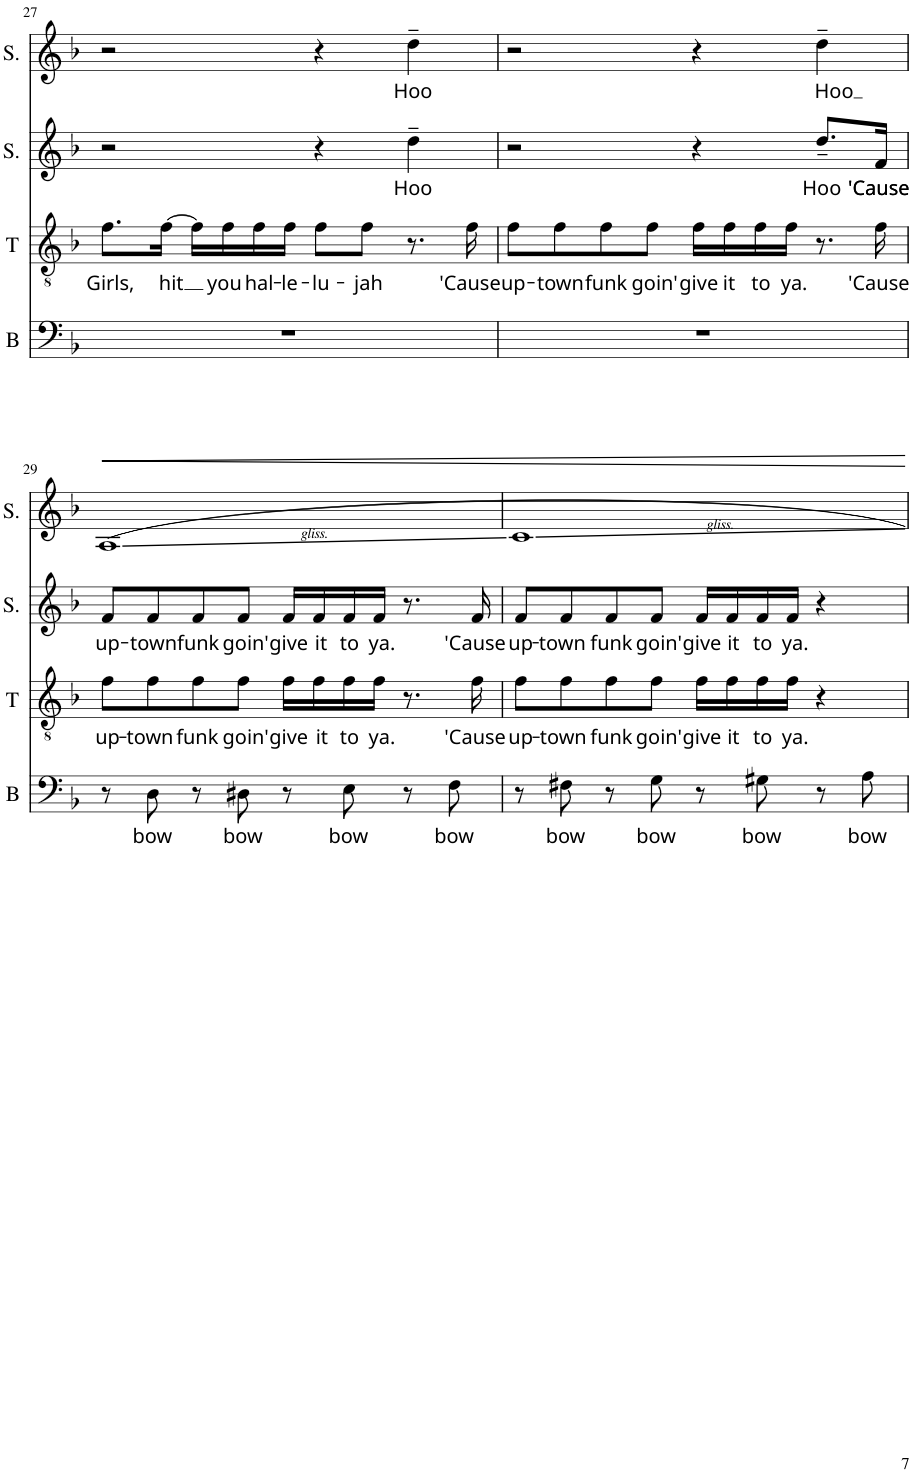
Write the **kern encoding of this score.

**kern	**kern	**kern	**text	**kern	**text	**kern	**text	**kern	**text
*part5	*part5	*part4	*part4	*part3	*part3	*part2	*part2	*part1	*part1
*staff6	*staff5	*staff4	*staff4	*staff3	*staff3	*staff2	*staff2	*staff1	*staff1
*I"Piano	*	*I"Bass	*	*I"Tenor	*	*I"Alto	*	*I"Soprano	*
*I'Pno	*	*I'B	*	*I'T	*	*I'A	*	*I'S	*
!!LO:PB:g=z
*clefF4	*clefG2	*clefF4	*	*clefGv2	*	*clefG2	*	*clefG2	*
*k[b-]	*k[b-]	*k[b-]	*	*k[b-]	*	*k[b-]	*	*k[b-]	*
*M4/4	*M4/4	*M4/4	*	*M4/4	*	*M4/4	*	*M4/4	*
=27	=27	=27	=27	=27	=27	=27	=27	=27	=27
!	!	!	!	!	!LO:LY:b	!	!	!	!
1r	8.f/L	1r	.	8.f\L	Girls,	2r	.	2r	.
!	!	!	!	!	!LO:LY:b	!	!	!	!
.	[>16f/Jk	.	.	[>16f\Jk	hit	.	.	.	.
.	16f/LL]	.	.	16f\LL]	.	.	.	.	.
!	!	!	!	!	!LO:LY:b	!	!	!	!
.	16f/J	.	.	16f\	you	.	.	.	.
!	!	!	!	!	!LO:LY:b	!	!	!	!
.	16f/L	.	.	16f\	hal-	.	.	.	.
!	!	!	!	!	!LO:LY:b	!	!	!	!
.	16f/JJ	.	.	16f\JJ	-le-	.	.	.	.
!	!	!	!	!	!LO:LY:b	!	!	!	!
.	8f/L	.	.	8f\L	-lu-	4r	.	4r	.
!	!	!	!	!	!LO:LY:b	!	!	!	!
.	8f/J	.	.	8f\J	-jah	.	.	.	.
!	!	!	!	!	!	!	!LO:LY:b	!	!LO:LY:b
.	8.dd/L	.	.	8.r	.	4dd~\	Hoo	4dd~\	Hoo
!	!	!	!	!	!LO:LY:b	!	!	!	!
.	16f/Jk	.	.	16f\	'Cause	.	.	.	.
=28	=28	=28	=28	=28	=28	=28	=28	=28	=28
!	!	!	!	!	!LO:LY:b	!	!	!	!
1r	8f/L	1r	.	8f\L	up-	2r	.	2r	.
!	!	!	!	!	!LO:LY:b	!	!	!	!
.	8f/J	.	.	8f\	-town	.	.	.	.
!	!	!	!	!	!LO:LY:b	!	!	!	!
.	8f/L	.	.	8f\	funk	.	.	.	.
!	!	!	!	!	!LO:LY:b	!	!	!	!
.	8f/J	.	.	8f\J	goin'	.	.	.	.
!	!	!	!	!	!LO:LY:b	!	!	!	!
.	16f/LL	.	.	16f\LL	give	4r	.	4r	.
!	!	!	!	!	!LO:LY:b	!	!	!	!
.	16f/J	.	.	16f\	it	.	.	.	.
!	!	!	!	!	!LO:LY:b	!	!	!	!
.	16f/L	.	.	16f\	to	.	.	.	.
!	!	!	!	!	!LO:LY:b	!	!	!	!
.	16f/JJ	.	.	16f\JJ	ya.	.	.	.	.
!	!	!	!	!	!	!	!LO:LY:b	!	!LO:LY:b
.	8.dd/L	.	.	8.r	.	8.dd~/L	Hoo	4dd~\	Hoo
!	!	!	!	!	!LO:LY:b	!	!LO:LY:b	!	!
.	16f/Jk	.	.	16f\	'Cause	16f/Jk	'Cause	.	.
!!LO:LB:g=z
=29	=29	=29	=29	=29	=29	=29	=29	=29	=29
!	!	!	!	!	!LO:LY:b	!	!LO:LY:b	!	!
8r	8f/L	8r	.	8f\L	up-	8f/L	up-	1A	.
!	!	!	!LO:LY:b	!	!LO:LY:b	!	!LO:LY:b	!	!
8D	8f/J	8D\	bow	8f\	-town	8f/	-town	.	.
!	!	!	!	!	!LO:LY:b	!	!LO:LY:b	!	!
8r	8f/L	8r	.	8f\	funk	8f/	funk	.	.
!	!	!	!LO:LY:b	!	!LO:LY:b	!	!LO:LY:b	!	!
8D#X	8f/J	8D#X\	bow	8f\J	goin'	8f/J	goin'	.	.
!	!	!	!	!	!LO:LY:b	!	!LO:LY:b	!	!
8r	16f/LL	8r	.	16f\LL	give	16f/LL	give	.	.
!	!	!	!	!	!LO:LY:b	!	!LO:LY:b	!	!
.	16f/J	.	.	16f\	it	16f/	it	.	.
!	!	!	!LO:LY:b	!	!LO:LY:b	!	!LO:LY:b	!	!
8E	16f/L	8E\	bow	16f\	to	16f/	to	.	.
!	!	!	!	!	!LO:LY:b	!	!LO:LY:b	!	!
.	16f/JJ	.	.	16f\JJ	ya.	16f/JJ	ya.	.	.
!	!LO:N:vis=8	!	!	!	!	!	!	!	!
8r	8.r	8r	.	8.r	.	8.r	.	.	.
!	!	!	!LO:LY:b	!	!	!	!	!	!
8F	.	8F\	bow	.	.	.	.	.	.
!	!	!	!	!	!LO:LY:b	!	!LO:LY:b	!	!
.	16f	.	.	16f\	'Cause	16f/	'Cause	.	.
=30	=30	=30	=30	=30	=30	=30	=30	=30	=30
!	!	!	!	!	!LO:LY:b	!	!LO:LY:b	!	!
8r	8f/L	8r	.	8f\L	up-	8f/L	up-	1c	.
!	!	!	!LO:LY:b	!	!LO:LY:b	!	!LO:LY:b	!	!
8F#X	8f/J	8F#X\	bow	8f\	-town	8f/	-town	.	.
!	!	!	!	!	!LO:LY:b	!	!LO:LY:b	!	!
8r	8f/L	8r	.	8f\	funk	8f/	funk	.	.
!	!	!	!LO:LY:b	!	!LO:LY:b	!	!LO:LY:b	!	!
8G	8f/J	8G\	bow	8f\J	goin'	8f/J	goin'	.	.
!	!	!	!	!	!LO:LY:b	!	!LO:LY:b	!	!
8r	16f/LL	8r	.	16f\LL	give	16f/LL	give	.	.
!	!	!	!	!	!LO:LY:b	!	!LO:LY:b	!	!
.	16f/J	.	.	16f\	it	16f/	it	.	.
!	!	!	!LO:LY:b	!	!LO:LY:b	!	!LO:LY:b	!	!
8G#X	16f/L	8G#X\	bow	16f\	to	16f/	to	.	.
!	!	!	!	!	!LO:LY:b	!	!LO:LY:b	!	!
.	16f/JJ	.	.	16f\JJ	ya.	16f/JJ	ya.	.	.
8r	4r	8r	.	4r	.	4r	.	.	.
!	!	!	!LO:LY:b	!	!	!	!	!	!
8A	.	8A\	bow	.	.	.	.	.	.
=	=	=	=	=	=	=	=	=	=
*-	*-	*-	*-	*-	*-	*-	*-	*-	*-
